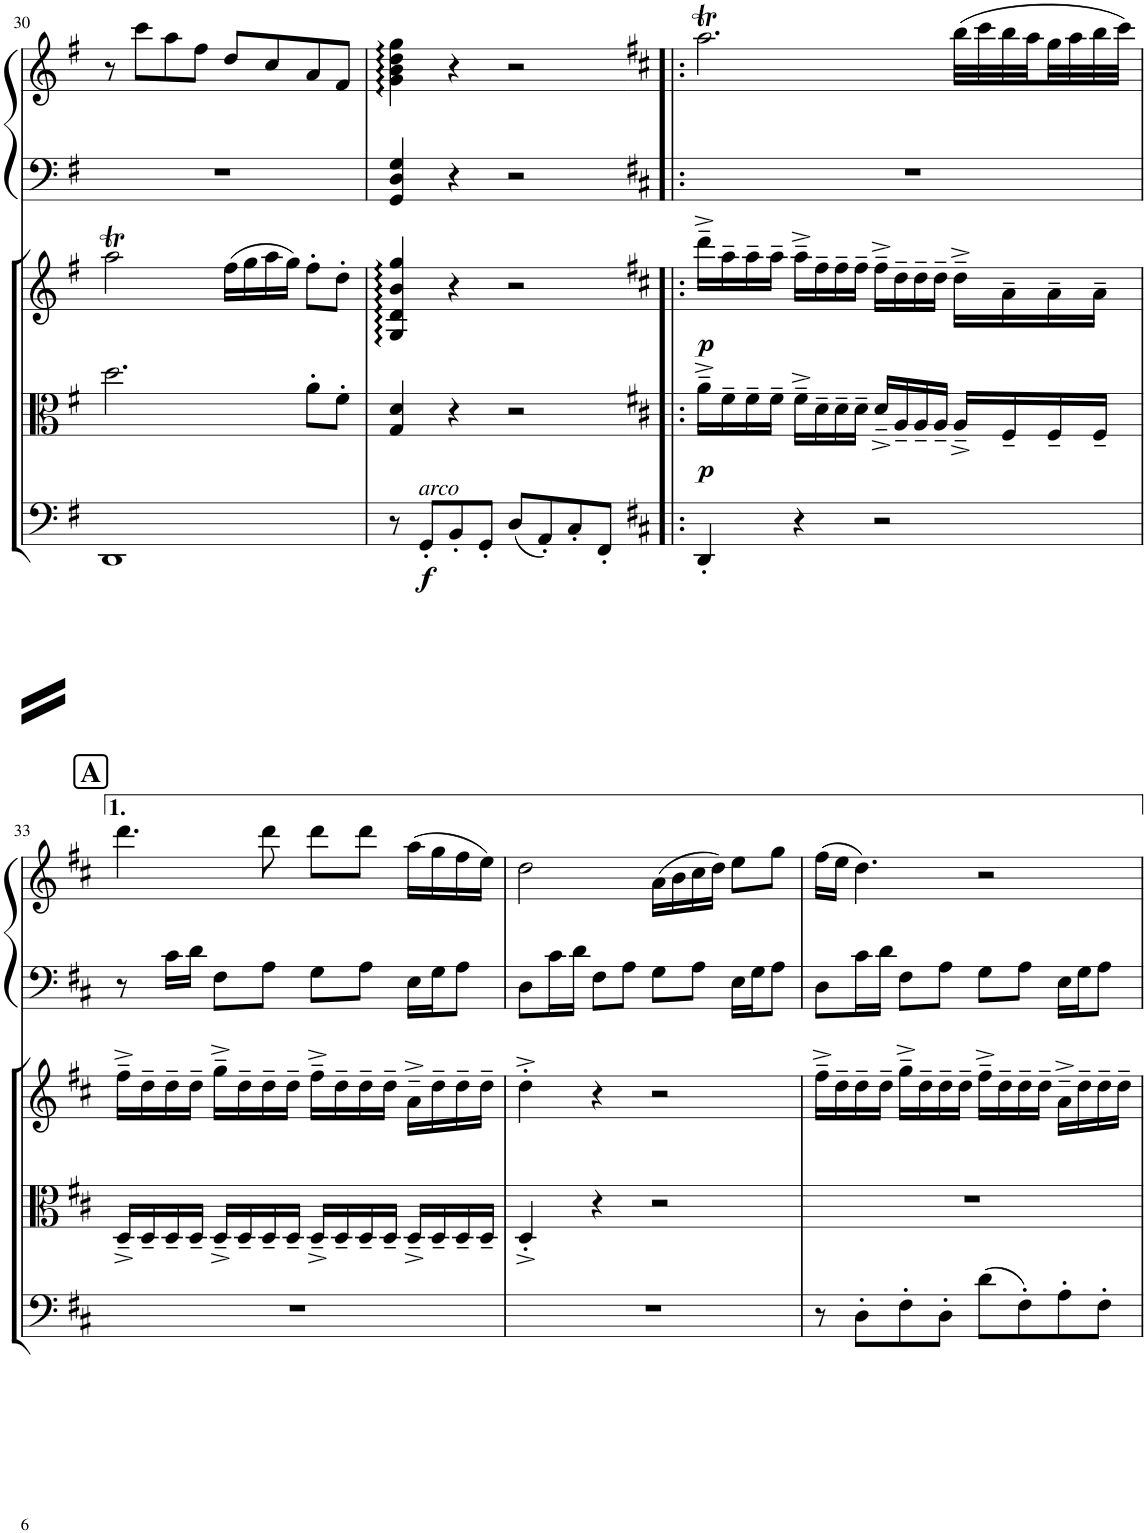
**kern	**dynam	**kern	**dynam	**kern	**dynam	**kern	**kern
*part4	*part4	*part3	*part3	*part2	*part2	*part1	*part1
*staff5	*staff5	*staff4	*staff4	*staff3	*staff3	*staff2	*staff1
*I"Violoncello	*	*I"Viola	*	*I"Housle	*	*I"Harfa	*
*I'Vc	*	*I'Vla	*	*	*	*	*
!!LO:PB:g=z
*clefF4	*	*clefC3	*	*clefG2	*	*clefF4	*clefG2
*k[f#]	*	*k[f#]	*	*k[f#]	*	*k[f#]	*k[f#]
*M4/4	*	*M4/4	*	*M4/4	*	*M4/4	*M4/4
=30	=30	=30	=30	=30	=30	=30	=30
1DD	.	2.dd\	.	2aaT\	.	1r	8r
.	.	.	.	.	.	.	8ccc\L
.	.	.	.	.	.	.	8aa\
.	.	.	.	.	.	.	8ff#\J
.	.	.	.	(16ff#\LL	.	.	8dd/L
.	.	.	.	16gg\	.	.	.
.	.	.	.	16aa\	.	.	8cc/
.	.	.	.	16gg\JJ)	.	.	.
.	.	8a'\L	.	8ff#'\L	.	.	8a/
.	.	8f#'\J	.	8dd'\J	.	.	8f#/J
=31	=31	=31	=31	=31	=31	=31	=31
8r	.	4G/ 4d/	.	4G/ 4d/ 4b/ 4gg/	.	4GG/ 4D/ 4G/	4g\ 4b\ 4dd\ 4gg\
!LO:TX:a:i:t=arco	!	!	!	!	!	!	!
!	!LO:DY:b	!	!	!	!	!	!
8GG'/L	f	.	.	.	.	.	.
8BB'/	.	4r	.	4r	.	4r	4r
8GG'/J	.	.	.	.	.	.	.
(8D/L	.	2r	.	2r	.	2r	2r
8AA'/)	.	.	.	.	.	.	.
8C'/	.	.	.	.	.	.	.
8FF#'/J	.	.	.	.	.	.	.
=32!|:	=32!|:	=32!|:	=32!|:	=32!|:	=32!|:	=32!|:	=32!|:
*k[f#c#]	*	*k[f#c#]	*	*k[f#c#]	*	*k[f#c#]	*k[f#c#]
!	!	!	!LO:DY:b	!	!LO:DY:b	!	!
4DD'/	.	16a~^\LL	p	16ddd~^\LL	p	1r	2.aaT\
.	.	16f#~\	.	16aa~\	.	.	.
.	.	16f#~\	.	16aa~\	.	.	.
.	.	16f#~\JJ	.	16aa~\JJ	.	.	.
4r	.	16f#~^\LL	.	16aa~^\LL	.	.	.
.	.	16d~\	.	16ff#~\	.	.	.
.	.	16d~\	.	16ff#~\	.	.	.
.	.	16d~\JJ	.	16ff#~\JJ	.	.	.
2r	.	16d~^/LL	.	16ff#~^\LL	.	.	.
.	.	16A~/	.	16dd~\	.	.	.
.	.	16A~/	.	16dd~\	.	.	.
.	.	16A~/JJ	.	16dd~\JJ	.	.	.
.	.	16A~^/LL	.	16dd~^\LL	.	.	(32bb\LLL
.	.	.	.	.	.	.	32ccc#\
.	.	16F#~/	.	16a~\	.	.	32bb\
.	.	.	.	.	.	.	32aa\
.	.	16F#~/	.	16a~\	.	.	32gg\
.	.	.	.	.	.	.	32aa\
.	.	16F#~/JJ	.	16a~\JJ	.	.	32bb\
.	.	.	.	.	.	.	32ccc#\JJJ)
!!LO:LB:g=z
!!LO:REH:place=s1:a:B:cj:fs=14:t=A
=33	=33	=33	=33	=33	=33	=33	=33
1r	.	16D~^/LL	.	16ff#~^\LL	.	8r	4.ddd\
.	.	16D~/	.	16dd~\	.	.	.
.	.	16D~/	.	16dd~\	.	16c#\LL	.
.	.	16D~/JJ	.	16dd~\JJ	.	16d\JJ	.
.	.	16D~^/LL	.	16gg~^\LL	.	8F#\L	.
.	.	16D~/	.	16dd~\	.	.	.
.	.	16D~/	.	16dd~\	.	8A\J	8ddd\
.	.	16D~/JJ	.	16dd~\JJ	.	.	.
.	.	16D~^/LL	.	16ff#~^\LL	.	8G\L	8ddd\L
.	.	16D~/	.	16dd~\	.	.	.
.	.	16D~/	.	16dd~\	.	8A\J	8ddd\J
.	.	16D~/JJ	.	16dd~\JJ	.	.	.
.	.	16D~^/LL	.	16a~^\LL	.	16E\LL	(16aa\LL
.	.	16D~/	.	16dd~\	.	16G\J	16gg\
.	.	16D~/	.	16dd~\	.	8A\J	16ff#\
.	.	16D~/JJ	.	16dd~\JJ	.	.	16ee\JJ)
=34	=34	=34	=34	=34	=34	=34	=34
1r	.	4D'^/	.	4dd'^\	.	8D\L	2dd\
.	.	.	.	.	.	16c#\L	.
.	.	.	.	.	.	16d\JJ	.
.	.	4r	.	4r	.	8F#\L	.
.	.	.	.	.	.	8A\J	.
.	.	2r	.	2r	.	8G\L	(16a\LL
.	.	.	.	.	.	.	16b\
.	.	.	.	.	.	8A\J	16cc#\
.	.	.	.	.	.	.	16dd\JJ)
.	.	.	.	.	.	16E\LL	8ee\L
.	.	.	.	.	.	16G\J	.
.	.	.	.	.	.	8A\J	8gg\J
=35	=35	=35	=35	=35	=35	=35	=35
8r	.	1r	.	16ff#~^\LL	.	8D\L	(16ff#\LL
.	.	.	.	16dd~\	.	.	16ee\JJ
8D'\L	.	.	.	16dd~\	.	16c#\L	4.dd\)
.	.	.	.	16dd~\JJ	.	16d\JJ	.
8F#'\	.	.	.	16gg~^\LL	.	8F#\L	.
.	.	.	.	16dd~\	.	.	.
8D'\J	.	.	.	16dd~\	.	8A\J	.
.	.	.	.	16dd~\JJ	.	.	.
(8d\L	.	.	.	16ff#~^\LL	.	8G\L	2r
.	.	.	.	16dd~\	.	.	.
8F#'\)	.	.	.	16dd~\	.	8A\J	.
.	.	.	.	16dd~\JJ	.	.	.
8A'\	.	.	.	16a~^\LL	.	16E\LL	.
.	.	.	.	16dd~\	.	16G\J	.
8F#'\J	.	.	.	16dd~\	.	8A\J	.
.	.	.	.	16dd~\JJ	.	.	.
=	=	=	=	=	=	=	=
*-	*-	*-	*-	*-	*-	*-	*-
